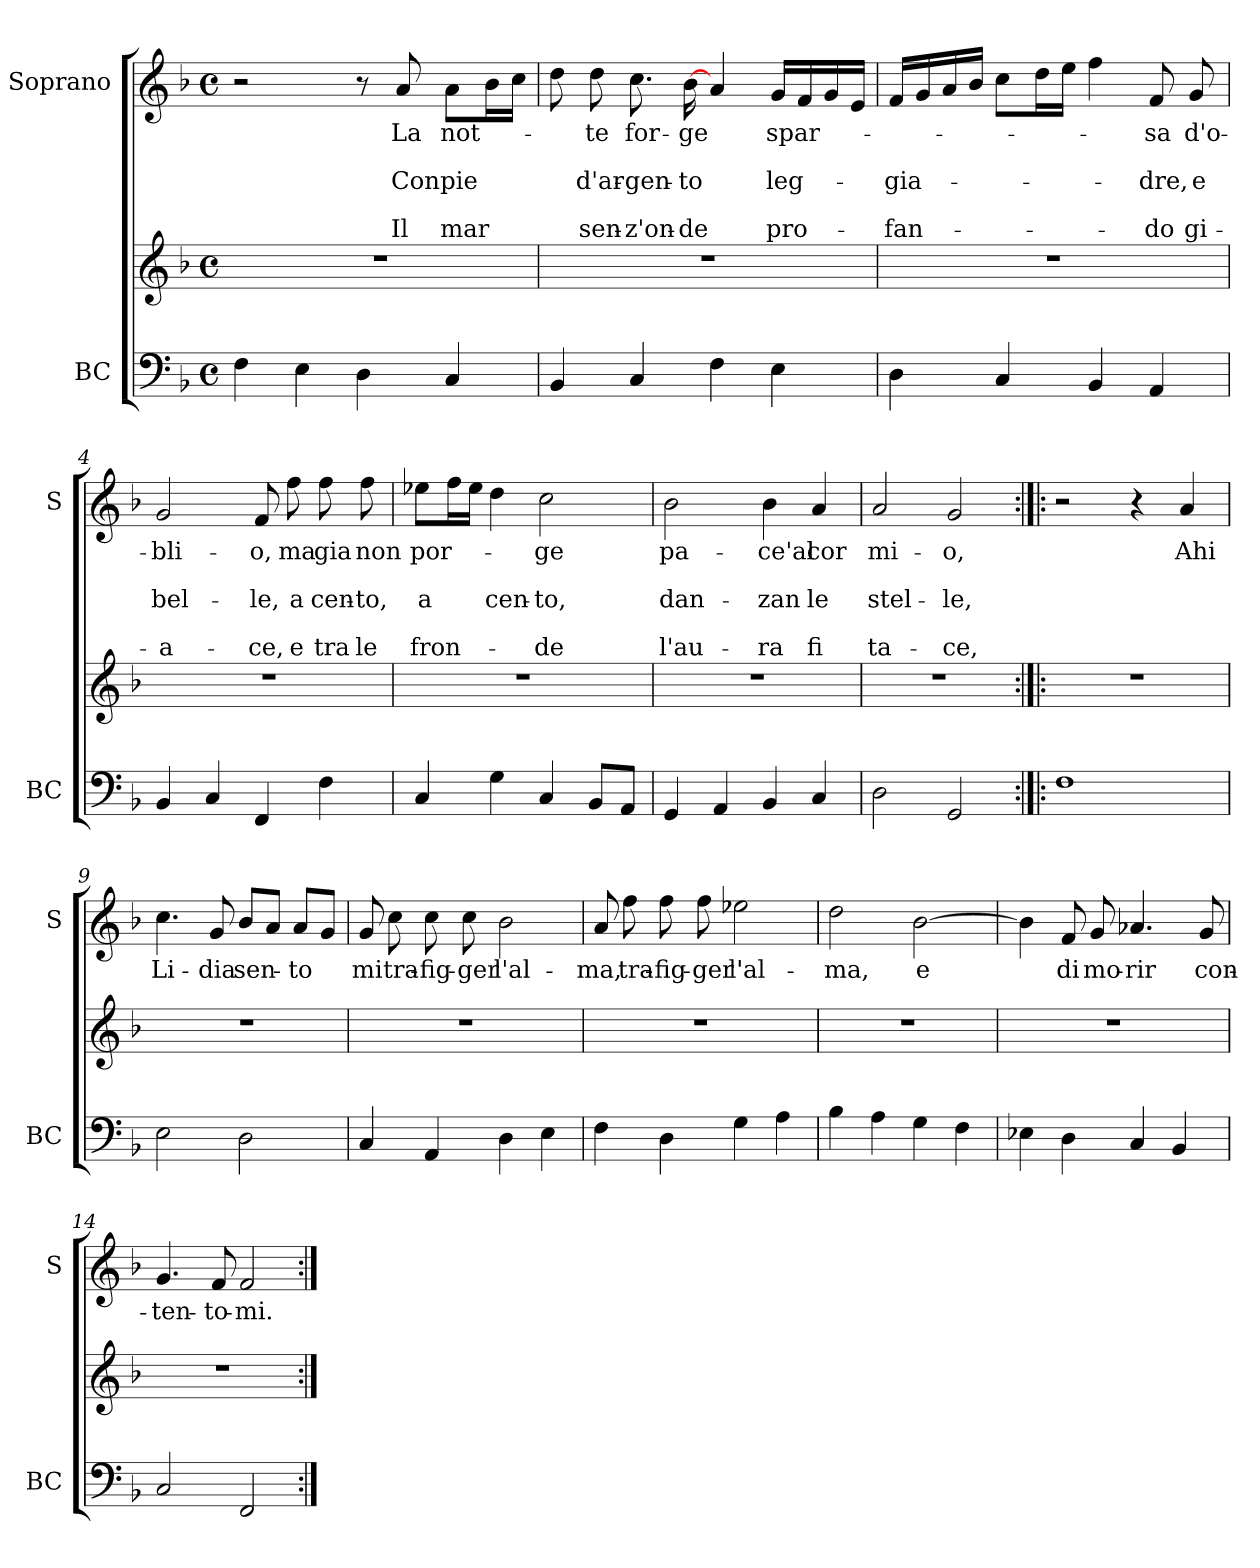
**kern	**kern	**kern	**text	**text	**text	**text	**text
*part2	*part2	*part1	*part1	*part1	*part1	*part1	*part1
*staff3	*staff2	*staff1	*staff1	*staff1	*staff1	*staff1	*staff1
*I"BC	*	*I"Soprano	*	*	*	*	*
*I'BC	*	*I'S	*	*	*	*	*
*clefF4	*clefG2	*clefG2	*	*	*	*	*
*k[b-]	*k[b-]	*k[b-]	*	*	*	*	*
*F:	*F:	*F:	*	*	*	*	*
*M4/4	*M4/4	*M4/4	*	*	*	*	*
*met(c)	*met(c)	*met(c)	*	*	*	*	*
=1	=1	=1	=1	=1	=1	=1	=1
4F\	1r	2r	.	.	.	.	.
4E\	.	.	.	.	.	.	.
4D\	.	8r	.	.	.	.	.
!	!	!	!LO:LY:b	!	!LO:LY:b	!	!LO:LY:b
.	.	8a/	La	.	Con	.	Il
!	!	!	!LO:LY:b	!	!LO:LY:b	!	!LO:LY:b
4C/	.	8a\L	not-	.	pie	.	mar
.	.	16b-\L	.	.	.	.	.
.	.	16cc\JJ	.	.	.	.	.
=2	=2	=2	=2	=2	=2	=2	=2
4BB-/	1r	8dd\	.	.	.	.	.
!	!	!	!LO:LY:b	!	!LO:LY:b	!	!LO:LY:b
.	.	8dd\	-te	.	d'ar-	.	sen-
!	!	!	!LO:LY:b	!	!LO:LY:b	!	!LO:LY:b
4C/	.	8.cc\	for-	.	-gen-	.	-z'on-
!	!	!	!LO:LY:b	!	!LO:LY:b	!	!LO:LY:b
.	.	[16b-\	-ge	.	-to	.	-de
4F\	.	4a/	.	.	.	.	.
!	!	!	!LO:LY:b	!	!LO:LY:b	!	!LO:LY:b
4E\	.	16g/LL	spar-	.	leg-	.	pro-
.	.	16f/	.	.	.	.	.
.	.	16g/	.	.	.	.	.
.	.	16e/JJ	.	.	.	.	.
=3	=3	=3	=3	=3	=3	=3	=3
!	!	!	!	!	!LO:LY:b	!	!LO:LY:b
4D\	1r	16f/LL	.	.	-gia-	.	-fan-
.	.	16g/	.	.	.	.	.
.	.	16a/	.	.	.	.	.
.	.	16b-/JJ	.	.	.	.	.
4C/	.	8cc\L	.	.	.	.	.
.	.	16dd\L	.	.	.	.	.
.	.	16ee\JJ	.	.	.	.	.
4BB-/	.	4ff\	.	.	.	.	.
!	!	!	!LO:LY:b	!	!LO:LY:b	!	!LO:LY:b
4AA/	.	8f/	-sa	.	-dre,	.	-do
!	!	!	!LO:LY:b	!	!LO:LY:b	!	!LO:LY:b
.	.	8g/	d'o-	.	e	.	gi-
!!LO:LB:g=z
=4	=4	=4	=4	=4	=4	=4	=4
!	!	!	!LO:LY:b	!	!LO:LY:b	!	!LO:LY:b
4BB-/	1r	2g/	-bli-	.	bel-	.	-a-
4C/	.	.	.	.	.	.	.
!	!	!	!LO:LY:b	!	!LO:LY:b	!	!LO:LY:b
4FF/	.	8f/	-o,	.	-le,	.	-ce,
!	!	!	!LO:LY:b	!	!LO:LY:b	!	!LO:LY:b
.	.	8ff\	ma	.	a	.	e
!	!	!	!LO:LY:b	!	!LO:LY:b	!	!LO:LY:b
4F\	.	8ff\	gia	.	cen-	.	tra
!	!	!	!LO:LY:b	!	!LO:LY:b	!	!LO:LY:b
.	.	8ff\	non	.	-to,	.	le
=5	=5	=5	=5	=5	=5	=5	=5
!	!	!	!LO:LY:b	!	!LO:LY:b	!	!LO:LY:b
4C/	1r	8ee-X\L	por-	.	a	.	fron-
.	.	16ff\L	.	.	.	.	.
.	.	16ee-\JJ	.	.	.	.	.
!	!	!	!	!	!LO:LY:b	!	!
4G\	.	4dd\	.	.	cen-	.	.
!	!	!	!LO:LY:b	!	!LO:LY:b	!	!LO:LY:b
4C/	.	2cc\	-ge	.	-to,	.	-de
8BB-/L	.	.	.	.	.	.	.
8AA/J	.	.	.	.	.	.	.
=6	=6	=6	=6	=6	=6	=6	=6
!	!	!	!LO:LY:b	!	!LO:LY:b	!	!LO:LY:b
4GG/	1r	2b-\	pa-	.	dan-	.	l'au-
4AA/	.	.	.	.	.	.	.
!	!	!	!LO:LY:b	!	!LO:LY:b	!	!LO:LY:b
4BB-/	.	4b-\	-ce'al	.	-zan	.	-ra
!	!	!	!LO:LY:b	!	!LO:LY:b	!	!LO:LY:b
4C/	.	4a/	cor	.	le	.	fi
=7	=7	=7	=7	=7	=7	=7	=7
!	!	!	!LO:LY:b	!	!LO:LY:b	!	!LO:LY:b
2D\	1r	2a/	mi-	.	stel-	.	ta-
!	!	!	!LO:LY:b	!	!LO:LY:b	!	!LO:LY:b
2GG/	.	2g/	-o,	.	-le,	.	-ce,
!!LO:PB:g=z
=8:|!|:	=8:|!|:	=8:|!|:	=8:|!|:	=8:|!|:	=8:|!|:	=8:|!|:	=8:|!|:
1F	1r	2r	.	.	.	.	.
.	.	4r	.	.	.	.	.
!	!	!	!LO:LY:b	!	!	!	!
.	.	4a/	Ahi	.	.	.	.
=9	=9	=9	=9	=9	=9	=9	=9
!	!	!	!LO:LY:b	!	!	!	!
2E\	1r	4.cc\	Li-	.	.	.	.
!	!	!	!LO:LY:b	!	!	!	!
.	.	8g/	-dia	.	.	.	.
!	!	!	!LO:LY:b	!	!	!	!
2D\	.	8b-/L	sen-	.	.	.	.
.	.	8a/J	.	.	.	.	.
!	!	!	!LO:LY:b	!	!	!	!
.	.	8a/L	-to	.	.	.	.
.	.	8g/J	.	.	.	.	.
=10	=10	=10	=10	=10	=10	=10	=10
!	!	!	!LO:LY:b	!	!	!	!
4C/	1r	8g/	mi	.	.	.	.
!	!	!	!LO:LY:b	!	!	!	!
.	.	8cc\	tra-	.	.	.	.
!	!	!	!LO:LY:b	!	!	!	!
4AA/	.	8cc\	-fig-	.	.	.	.
!	!	!	!LO:LY:b	!	!	!	!
.	.	8cc\	-ger	.	.	.	.
!	!	!	!LO:LY:b	!	!	!	!
4D\	.	2b-\	l'al-	.	.	.	.
4E\	.	.	.	.	.	.	.
=11	=11	=11	=11	=11	=11	=11	=11
!	!	!	!LO:LY:b	!	!	!	!
4F\	1r	8a/	-ma,	.	.	.	.
!	!	!	!LO:LY:b	!	!	!	!
.	.	8ff\	tra-	.	.	.	.
!	!	!	!LO:LY:b	!	!	!	!
4D\	.	8ff\	-fig-	.	.	.	.
!	!	!	!LO:LY:b	!	!	!	!
.	.	8ff\	-ger	.	.	.	.
!	!	!	!LO:LY:b	!	!	!	!
4G\	.	2ee-X\	l'al-	.	.	.	.
4A\	.	.	.	.	.	.	.
!!LO:LB:g=z
=12	=12	=12	=12	=12	=12	=12	=12
!	!	!	!LO:LY:b	!	!	!	!
4B-\	1r	2dd\	-ma,	.	.	.	.
4A\	.	.	.	.	.	.	.
!	!	!	!LO:LY:b	!	!	!	!
4G\	.	[2b-\	e	.	.	.	.
4F\	.	.	.	.	.	.	.
=13	=13	=13	=13	=13	=13	=13	=13
4E-X\	1r	4b-\]	.	.	.	.	.
!	!	!	!LO:LY:b	!	!	!	!
4D\	.	8f/	di	.	.	.	.
!	!	!	!LO:LY:b	!	!	!	!
.	.	8g/	mo-	.	.	.	.
!	!	!	!LO:LY:b	!	!	!	!
4C/	.	4.a-X/	-rir	.	.	.	.
4BB-/	.	.	.	.	.	.	.
!	!	!	!LO:LY:b	!	!	!	!
.	.	8g/	con-	.	.	.	.
=14	=14	=14	=14	=14	=14	=14	=14
!	!	!	!LO:LY:b	!	!	!	!
2C/	1r	4.g/	-ten-	.	.	.	.
!	!	!	!LO:LY:b	!	!	!	!
.	.	8f/	-to-	.	.	.	.
!	!	!	!LO:LY:b	!	!	!	!
2FF/	.	2f/	-mi.	.	.	.	.
=:|!	=:|!	=:|!	=:|!	=:|!	=:|!	=:|!	=:|!
*-	*-	*-	*-	*-	*-	*-	*-
